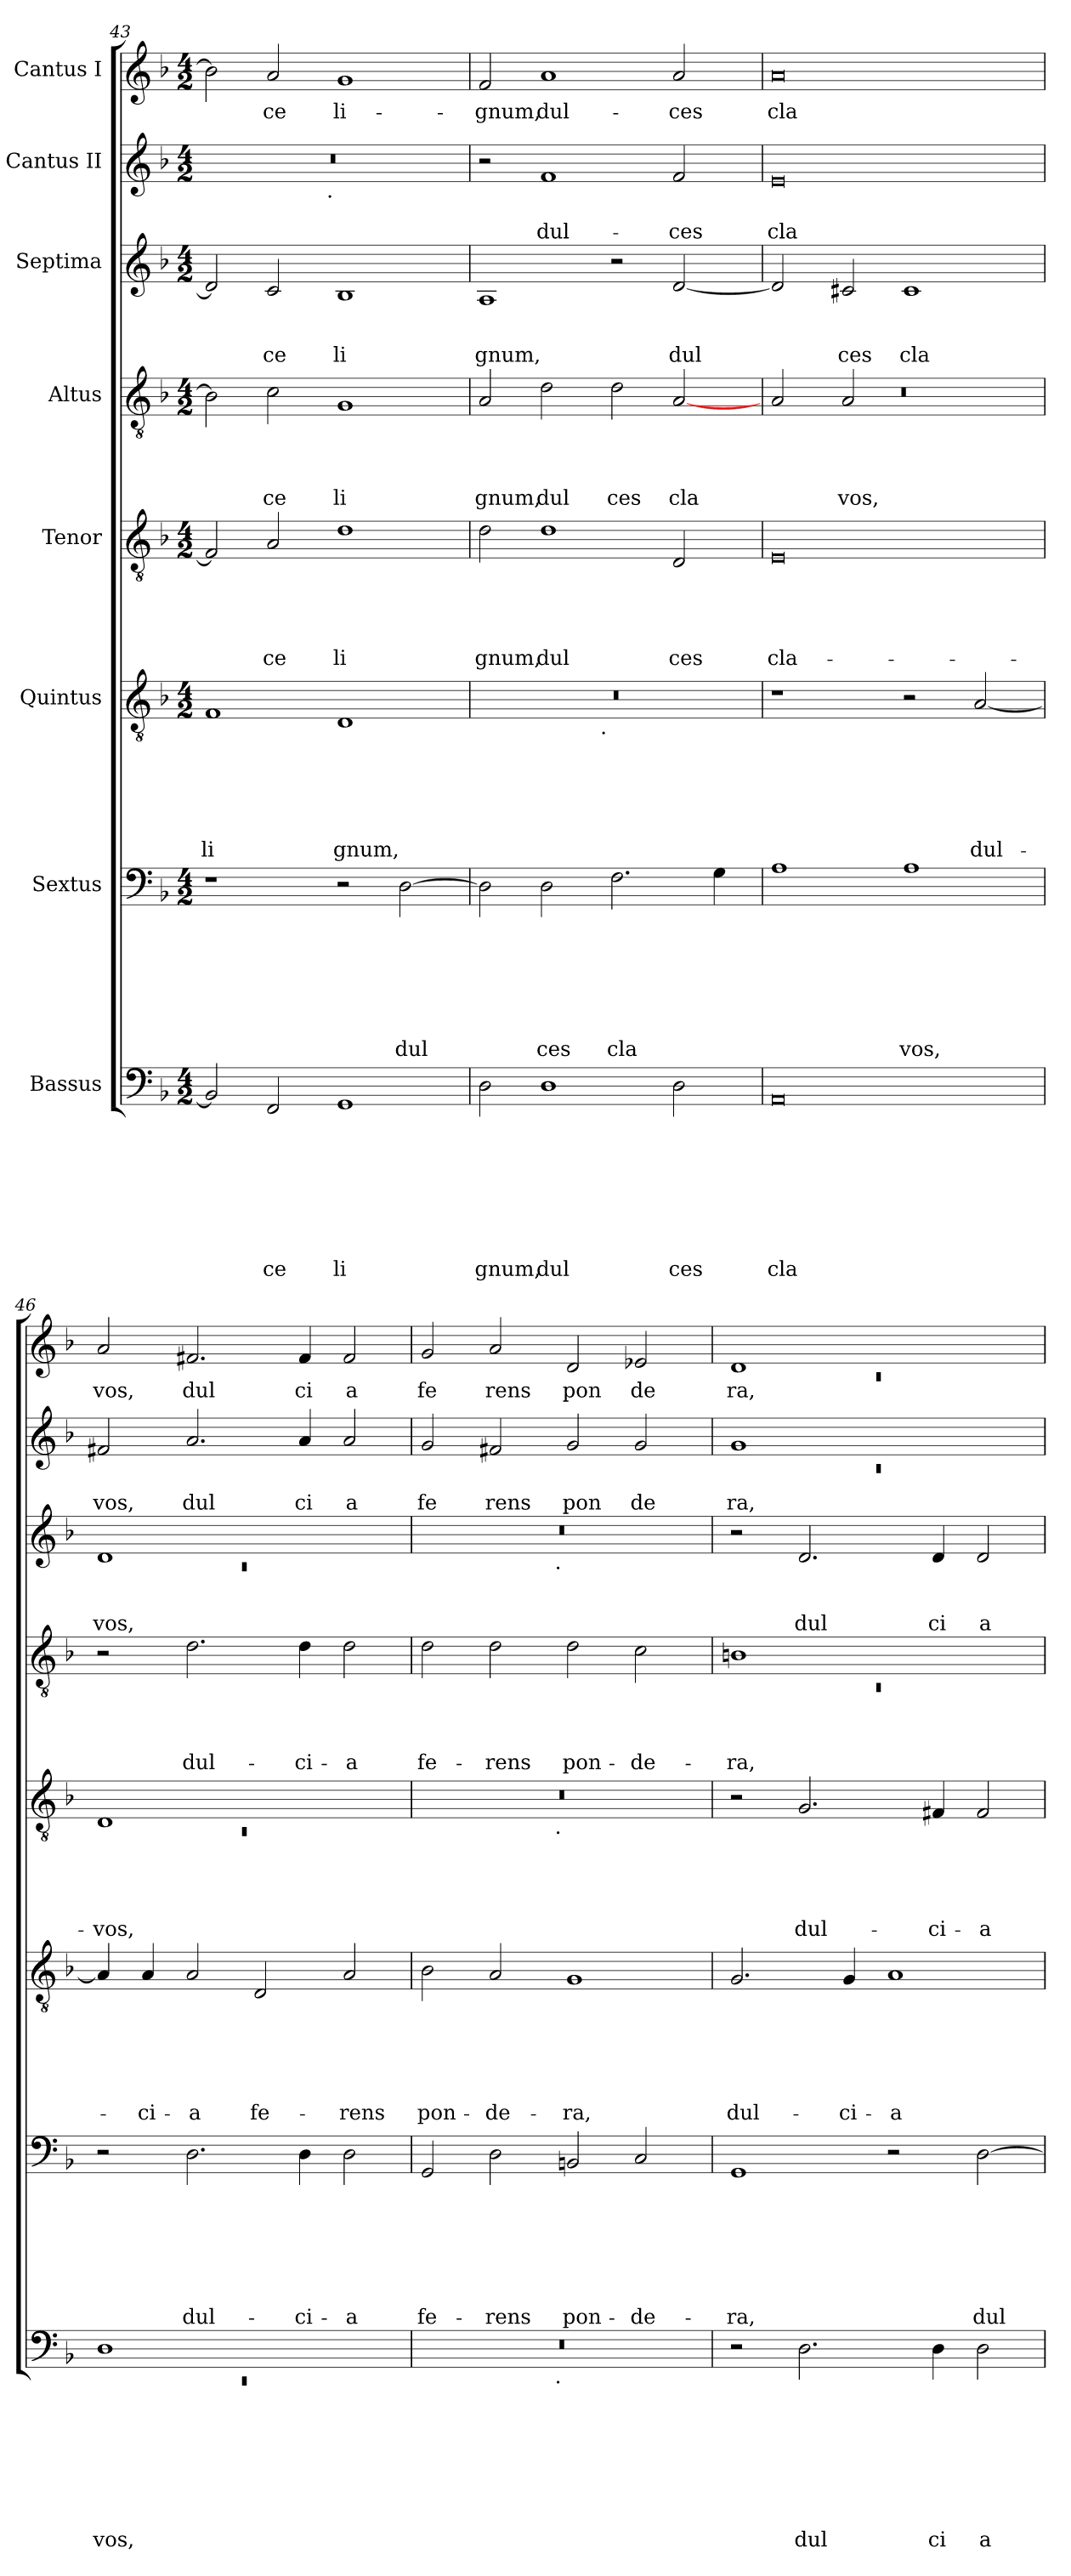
**kern	**text	**text	**text	**text	**text	**text	**text	**text	**kern	**text	**text	**text	**text	**text	**text	**text	**kern	**text	**text	**text	**text	**text	**text	**kern	**text	**text	**text	**text	**text	**kern	**text	**text	**text	**text	**kern	**text	**text	**text	**kern	**text	**text	**kern	**text
*part8	*part8	*part8	*part8	*part8	*part8	*part8	*part8	*part8	*part7	*part7	*part7	*part7	*part7	*part7	*part7	*part7	*part6	*part6	*part6	*part6	*part6	*part6	*part6	*part5	*part5	*part5	*part5	*part5	*part5	*part4	*part4	*part4	*part4	*part4	*part3	*part3	*part3	*part3	*part2	*part2	*part2	*part1	*part1
*staff8	*staff8	*staff8	*staff8	*staff8	*staff8	*staff8	*staff8	*staff8	*staff7	*staff7	*staff7	*staff7	*staff7	*staff7	*staff7	*staff7	*staff6	*staff6	*staff6	*staff6	*staff6	*staff6	*staff6	*staff5	*staff5	*staff5	*staff5	*staff5	*staff5	*staff4	*staff4	*staff4	*staff4	*staff4	*staff3	*staff3	*staff3	*staff3	*staff2	*staff2	*staff2	*staff1	*staff1
*I"Bassus	*	*	*	*	*	*	*	*	*I"Sextus	*	*	*	*	*	*	*	*I"Quintus	*	*	*	*	*	*	*I"Tenor	*	*	*	*	*	*I"Altus	*	*	*	*	*I"Septima	*	*	*	*I"Cantus II	*	*	*I"Cantus I	*
*clefF4	*	*	*	*	*	*	*	*	*clefF4	*	*	*	*	*	*	*	*clefGv2	*	*	*	*	*	*	*clefGv2	*	*	*	*	*	*clefGv2	*	*	*	*	*clefG2	*	*	*	*clefG2	*	*	*clefG2	*
*k[b-]	*	*	*	*	*	*	*	*	*k[b-]	*	*	*	*	*	*	*	*k[b-]	*	*	*	*	*	*	*k[b-]	*	*	*	*	*	*k[b-]	*	*	*	*	*k[b-]	*	*	*	*k[b-]	*	*	*k[b-]	*
*F:	*	*	*	*	*	*	*	*	*F:	*	*	*	*	*	*	*	*F:	*	*	*	*	*	*	*F:	*	*	*	*	*	*F:	*	*	*	*	*F:	*	*	*	*F:	*	*	*F:	*
*M4/2	*	*	*	*	*	*	*	*	*M4/2	*	*	*	*	*	*	*	*M4/2	*	*	*	*	*	*	*M4/2	*	*	*	*	*	*M4/2	*	*	*	*	*M4/2	*	*	*	*M4/2	*	*	*M4/2	*
=43	=43	=43	=43	=43	=43	=43	=43	=43	=43	=43	=43	=43	=43	=43	=43	=43	=43	=43	=43	=43	=43	=43	=43	=43	=43	=43	=43	=43	=43	=43	=43	=43	=43	=43	=43	=43	=43	=43	=43	=43	=43	=43	=43
!	!	!	!	!	!	!	!	!	!	!	!	!	!	!	!	!	!	!	!	!	!	!	!LO:LY:b	!	!	!	!	!	!	!	!	!	!	!	!	!	!	!	!	!	!	!	!
*	*	*	*	*	*	*	*	*	*	*	*	*	*	*	*	*	*	*	*	*	*	*	*	*	*	*	*	*	*	*	*	*	*	*	*	*	*	*	*^	*	*	*	*
2BB-/]	.	.	.	.	.	.	.	.	1r	.	.	.	.	.	.	.	1F	.	.	.	.	.	li	2F/]	.	.	.	.	.	2B-\]	.	.	.	.	2d/]	.	.	.	0r	2ryy	.	.	2b-\]	.
!	!	!	!	!	!	!	!	!LO:LY:b	!	!	!	!	!	!	!	!	!	!	!	!	!	!	!	!	!	!	!	!	!LO:LY:b	!	!	!	!	!LO:LY:b	!	!	!	!LO:LY:b	!	!	!	!	!	!LO:LY:b
2FF/	.	.	.	.	.	.	.	ce	.	.	.	.	.	.	.	.	.	.	.	.	.	.	.	2A/	.	.	.	.	ce	2c\	.	.	.	ce	2c/	.	.	ce	.	4...ryy	.	.	2a/	-ce
!	!	!	!	!	!	!	!	!	!	!	!	!	!	!	!	!	!	!	!	!	!	!	!	!	!	!	!	!	!	!	!	!	!	!	!	!	!	!	!	!LO:TX:b:t=.	!	!	!	!
.	.	.	.	.	.	.	.	.	.	.	.	.	.	.	.	.	.	.	.	.	.	.	.	.	.	.	.	.	.	.	.	.	.	.	.	.	.	.	.	1ryy	.	.	.	.
!	!	!	!	!	!	!	!	!LO:LY:b	!	!	!	!	!	!	!	!	!	!	!	!	!	!	!LO:LY:b	!	!	!	!	!	!LO:LY:b	!	!	!	!	!LO:LY:b	!	!	!	!LO:LY:b	!	!	!	!	!	!LO:LY:b
1GG	.	.	.	.	.	.	.	li	2r	.	.	.	.	.	.	.	1D	.	.	.	.	.	gnum,	1d	.	.	.	.	li	1G	.	.	.	li	1B-	.	.	li	.	.	.	.	1g	li-
!	!	!	!	!	!	!	!	!	!	!	!	!	!	!	!	!LO:LY:b	!	!	!	!	!	!	!	!	!	!	!	!	!	!	!	!	!	!	!	!	!	!	!	!	!	!	!	!
.	.	.	.	.	.	.	.	.	[>2D\	.	.	.	.	.	.	dul	.	.	.	.	.	.	.	.	.	.	.	.	.	.	.	.	.	.	.	.	.	.	.	.	.	.	.	.
.	.	.	.	.	.	.	.	.	.	.	.	.	.	.	.	.	.	.	.	.	.	.	.	.	.	.	.	.	.	.	.	.	.	.	.	.	.	.	.	32ryy	.	.	.	.
=44	=44	=44	=44	=44	=44	=44	=44	=44	=44	=44	=44	=44	=44	=44	=44	=44	=44	=44	=44	=44	=44	=44	=44	=44	=44	=44	=44	=44	=44	=44	=44	=44	=44	=44	=44	=44	=44	=44	=44	=44	=44	=44	=44	=44
!	!	!	!	!	!	!	!	!LO:LY:b	!	!	!	!	!	!	!	!	!	!	!	!	!	!	!	!	!	!	!	!	!LO:LY:b	!	!	!	!	!LO:LY:b	!	!	!	!LO:LY:b	!	!	!	!	!	!LO:LY:b
*	*	*	*	*	*	*	*	*	*	*	*	*	*	*	*	*	*^	*	*	*	*	*	*	*	*	*	*	*	*	*	*	*	*	*	*	*	*	*	*v	*v	*	*	*	*
2D\	.	.	.	.	.	.	.	gnum,	2D\]	.	.	.	.	.	.	.	0r	2ryy	.	.	.	.	.	.	2d\	.	.	.	.	gnum,	2A/	.	.	.	gnum,	1A	.	.	gnum,	2r	.	.	2f/	-gnum,
!	!	!	!	!	!	!	!	!LO:LY:b	!	!	!	!	!	!	!	!LO:LY:b	!	!	!	!	!	!	!	!	!	!	!	!	!	!LO:LY:b	!	!	!	!	!LO:LY:b	!	!	!	!	!	!	!LO:LY:b	!	!LO:LY:b
1D	.	.	.	.	.	.	.	dul	2D\	.	.	.	.	.	.	ces	.	4...ryy	.	.	.	.	.	.	1d	.	.	.	.	dul	2d\	.	.	.	dul	.	.	.	.	1f	.	dul-	1a	dul-
!	!	!	!	!	!	!	!	!	!	!	!	!	!	!	!	!	!	!LO:TX:b:t=.	!	!	!	!	!	!	!	!	!	!	!	!	!	!	!	!	!	!	!	!	!	!	!	!	!	!
.	.	.	.	.	.	.	.	.	.	.	.	.	.	.	.	.	.	1ryy	.	.	.	.	.	.	.	.	.	.	.	.	.	.	.	.	.	.	.	.	.	.	.	.	.	.
!	!	!	!	!	!	!	!	!	!	!	!	!	!	!	!	!LO:LY:b	!	!	!	!	!	!	!	!	!	!	!	!	!	!	!	!	!	!	!LO:LY:b	!	!	!	!	!	!	!	!	!
.	.	.	.	.	.	.	.	.	2.F\	.	.	.	.	.	.	cla	.	.	.	.	.	.	.	.	.	.	.	.	.	.	2d\	.	.	.	ces	2r	.	.	.	.	.	.	.	.
!	!	!	!	!	!	!	!	!LO:LY:b	!	!	!	!	!	!	!	!	!	!	!	!	!	!	!	!	!	!	!	!	!	!LO:LY:b	!	!	!	!	!LO:LY:b	!	!	!	!LO:LY:b	!	!	!LO:LY:b	!	!LO:LY:b
2D\	.	.	.	.	.	.	.	ces	.	.	.	.	.	.	.	.	.	.	.	.	.	.	.	.	2D/	.	.	.	.	ces	[>2A/	.	.	.	cla	[>2d/	.	.	dul	2f/	.	-ces	2a/	-ces
.	.	.	.	.	.	.	.	.	4G\	.	.	.	.	.	.	.	.	.	.	.	.	.	.	.	.	.	.	.	.	.	.	.	.	.	.	.	.	.	.	.	.	.	.	.
.	.	.	.	.	.	.	.	.	.	.	.	.	.	.	.	.	.	32ryy	.	.	.	.	.	.	.	.	.	.	.	.	.	.	.	.	.	.	.	.	.	.	.	.	.	.
!!LO:PB:g=z
=45	=45	=45	=45	=45	=45	=45	=45	=45	=45	=45	=45	=45	=45	=45	=45	=45	=45	=45	=45	=45	=45	=45	=45	=45	=45	=45	=45	=45	=45	=45	=45	=45	=45	=45	=45	=45	=45	=45	=45	=45	=45	=45	=45	=45
*	*	*	*	*	*	*	*	*	*	*	*	*	*	*	*	*	*	*	*	*	*	*	*	*	*	*	*	*	*	*	*^	*	*	*	*	*	*	*	*	*	*	*	*	*
*	*	*	*	*	*	*	*	*	*	*	*	*	*	*	*	*	*	*	*	*	*	*	*	*	*	*	*	*	*	*	*	*^	*	*	*	*	*	*	*	*	*	*	*	*	*
!	!	!	!	!	!	!	!	!LO:LY:b	!	!	!	!	!	!	!	!	!	!	!	!	!	!	!	!	!	!	!	!	!	!LO:LY:b	!	!	!LO:N:vis=1	!	!	!	!	!	!	!	!	!	!	!LO:LY:b	!	!LO:LY:b
*	*	*	*	*	*	*	*	*	*	*	*	*	*	*	*	*	*v	*v	*	*	*	*	*	*	*	*	*	*	*	*	*	*	*	*	*	*	*	*	*	*	*	*	*	*	*	*
0AA	.	.	.	.	.	.	.	cla	1A	.	.	.	.	.	.	.	1r	.	.	.	.	.	.	0E	.	.	.	.	cla-	32ryy	2A/	0r	.	.	.	.	2d/]	.	.	.	0e	.	cla	0a	cla
.	.	.	.	.	.	.	.	.	.	.	.	.	.	.	.	.	.	.	.	.	.	.	.	.	.	.	.	.	.	1ryy	.	.	.	.	.	.	.	.	.	.	.	.	.	.	.
!	!	!	!	!	!	!	!	!	!	!	!	!	!	!	!	!	!	!	!	!	!	!	!	!	!	!	!	!	!	!	!	!	!	!	!	!LO:LY:b	!	!	!	!LO:LY:b	!	!	!	!	!
.	.	.	.	.	.	.	.	.	.	.	.	.	.	.	.	.	.	.	.	.	.	.	.	.	.	.	.	.	.	.	2A/	.	.	.	.	vos,	2c#X/	.	.	ces	.	.	.	.	.
!	!	!	!	!	!	!	!	!	!	!	!	!	!	!	!	!LO:LY:b	!	!	!	!	!	!	!	!	!	!	!	!	!	!	!	!	!	!	!	!	!	!	!	!LO:LY:b	!	!	!	!	!
.	.	.	.	.	.	.	.	.	1A	.	.	.	.	.	.	vos,	2r	.	.	.	.	.	.	.	.	.	.	.	.	.	1ryy	.	.	.	.	.	1c#	.	.	cla	.	.	.	.	.
.	.	.	.	.	.	.	.	.	.	.	.	.	.	.	.	.	.	.	.	.	.	.	.	.	.	.	.	.	.	2ryy	.	.	.	.	.	.	.	.	.	.	.	.	.	.	.
!	!	!	!	!	!	!	!	!	!	!	!	!	!	!	!	!	!	!	!	!	!	!	!LO:LY:b	!	!	!	!	!	!	!	!	!	!	!	!	!	!	!	!	!	!	!	!	!	!
.	.	.	.	.	.	.	.	.	.	.	.	.	.	.	.	.	[<2A/	.	.	.	.	.	dul-	.	.	.	.	.	.	.	.	.	.	.	.	.	.	.	.	.	.	.	.	.	.
.	.	.	.	.	.	.	.	.	.	.	.	.	.	.	.	.	.	.	.	.	.	.	.	.	.	.	.	.	.	4...ryy	.	.	.	.	.	.	.	.	.	.	.	.	.	.	.
*	*	*	*	*	*	*	*	*	*	*	*	*	*	*	*	*	*	*	*	*	*	*	*	*	*	*	*	*	*	*v	*v	*v	*	*	*	*	*	*	*	*	*	*	*	*	*
=46	=46	=46	=46	=46	=46	=46	=46	=46	=46	=46	=46	=46	=46	=46	=46	=46	=46	=46	=46	=46	=46	=46	=46	=46	=46	=46	=46	=46	=46	=46	=46	=46	=46	=46	=46	=46	=46	=46	=46	=46	=46	=46	=46
*^	*	*	*	*	*	*	*	*	*	*	*	*	*	*	*	*	*	*	*	*	*	*	*	*^	*	*	*	*	*	*	*	*	*	*	*^	*	*	*	*	*	*	*	*
!	!LO:N:vis=1	!	!	!	!	!	!	!	!LO:LY:b	!	!	!	!	!	!	!	!	!	!	!	!	!	!	!	!	!LO:N:vis=1	!	!	!	!	!LO:LY:b	!	!	!	!	!	!	!LO:N:vis=1	!	!	!LO:LY:b	!	!	!LO:LY:b	!	!LO:LY:b
1D	0rEE	.	.	.	.	.	.	.	vos,	2r	.	.	.	.	.	.	.	4A/]	.	.	.	.	.	.	1D	0rC	.	.	.	.	-vos,	2r	.	.	.	.	1d	0rc	.	.	vos,	2f#X/	.	vos,	2a/	vos,
!	!	!	!	!	!	!	!	!	!	!	!	!	!	!	!	!	!	!	!	!	!	!	!	!LO:LY:b	!	!	!	!	!	!	!	!	!	!	!	!	!	!	!	!	!	!	!	!	!	!
.	.	.	.	.	.	.	.	.	.	.	.	.	.	.	.	.	.	4A/	.	.	.	.	.	-ci-	.	.	.	.	.	.	.	.	.	.	.	.	.	.	.	.	.	.	.	.	.	.
!	!	!	!	!	!	!	!	!	!	!	!	!	!	!	!	!	!LO:LY:b	!	!	!	!	!	!	!LO:LY:b	!	!	!	!	!	!	!	!	!	!	!	!LO:LY:b	!	!	!	!	!	!	!	!LO:LY:b	!	!LO:LY:b
.	.	.	.	.	.	.	.	.	.	2.D\	.	.	.	.	.	.	dul-	2A/	.	.	.	.	.	-a	.	.	.	.	.	.	.	2.d\	.	.	.	dul-	.	.	.	.	.	2.a/	.	dul	2.f#X/	dul
!	!	!	!	!	!	!	!	!	!	!	!	!	!	!	!	!	!	!	!	!	!	!	!	!LO:LY:b	!	!	!	!	!	!	!	!	!	!	!	!	!	!	!	!	!	!	!	!	!	!
1ryy	.	.	.	.	.	.	.	.	.	.	.	.	.	.	.	.	.	2D/	.	.	.	.	.	fe-	1ryy	.	.	.	.	.	.	.	.	.	.	.	1ryy	.	.	.	.	.	.	.	.	.
!	!	!	!	!	!	!	!	!	!	!	!	!	!	!	!	!	!LO:LY:b	!	!	!	!	!	!	!	!	!	!	!	!	!	!	!	!	!	!	!LO:LY:b	!	!	!	!	!	!	!	!LO:LY:b	!	!LO:LY:b
.	.	.	.	.	.	.	.	.	.	4D\	.	.	.	.	.	.	-ci-	.	.	.	.	.	.	.	.	.	.	.	.	.	.	4d\	.	.	.	-ci-	.	.	.	.	.	4a/	.	ci	4f#/	ci
!	!	!	!	!	!	!	!	!	!	!	!	!	!	!	!	!	!LO:LY:b	!	!	!	!	!	!	!LO:LY:b	!	!	!	!	!	!	!	!	!	!	!	!LO:LY:b	!	!	!	!	!	!	!	!LO:LY:b	!	!LO:LY:b
.	.	.	.	.	.	.	.	.	.	2D\	.	.	.	.	.	.	-a	2A/	.	.	.	.	.	-rens	.	.	.	.	.	.	.	2d\	.	.	.	-a	.	.	.	.	.	2a/	.	a	2f#/	a
=47	=47	=47	=47	=47	=47	=47	=47	=47	=47	=47	=47	=47	=47	=47	=47	=47	=47	=47	=47	=47	=47	=47	=47	=47	=47	=47	=47	=47	=47	=47	=47	=47	=47	=47	=47	=47	=47	=47	=47	=47	=47	=47	=47	=47	=47	=47
!	!	!	!	!	!	!	!	!	!	!	!	!	!	!	!	!	!LO:LY:b	!	!	!	!	!	!	!LO:LY:b	!	!	!	!	!	!	!	!	!	!	!	!LO:LY:b	!	!	!	!	!	!	!	!LO:LY:b	!	!LO:LY:b
0r	2ryy	.	.	.	.	.	.	.	.	2GG/	.	.	.	.	.	.	fe-	2B-\	.	.	.	.	.	pon-	0r	2ryy	.	.	.	.	.	2d\	.	.	.	fe-	0r	2ryy	.	.	.	2g/	.	fe	2g/	fe
!	!	!	!	!	!	!	!	!	!	!	!	!	!	!	!	!	!LO:LY:b	!	!	!	!	!	!	!LO:LY:b	!	!	!	!	!	!	!	!	!	!	!	!LO:LY:b	!	!	!	!	!	!	!	!LO:LY:b	!	!LO:LY:b
.	4...ryy	.	.	.	.	.	.	.	.	2D\	.	.	.	.	.	.	-rens	2A/	.	.	.	.	.	-de-	.	4...ryy	.	.	.	.	.	2d\	.	.	.	-rens	.	4...ryy	.	.	.	2f#X/	.	rens	2a/	rens
!	!	!	!	!	!	!	!	!	!	!	!	!	!	!	!	!	!	!	!	!	!	!	!	!	!	!	!	!	!	!	!	!	!	!	!	!	!	!LO:TX:b:t=.	!	!	!	!	!	!	!	!
!	!	!	!	!	!	!	!	!	!	!	!	!	!	!	!	!	!	!	!	!	!	!	!	!	!	!LO:TX:b:t=.	!	!	!	!	!	!	!	!	!	!	!	!	!	!	!	!	!	!	!	!
!	!LO:TX:b:t=.	!	!	!	!	!	!	!	!	!	!	!	!	!	!	!	!	!	!	!	!	!	!	!	!	!	!	!	!	!	!	!	!	!	!	!	!	!	!	!	!	!	!	!	!	!
.	1ryy	.	.	.	.	.	.	.	.	.	.	.	.	.	.	.	.	.	.	.	.	.	.	.	.	1ryy	.	.	.	.	.	.	.	.	.	.	.	1ryy	.	.	.	.	.	.	.	.
!	!	!	!	!	!	!	!	!	!	!	!	!	!	!	!	!	!LO:LY:b	!	!	!	!	!	!	!LO:LY:b	!	!	!	!	!	!	!	!	!	!	!	!LO:LY:b	!	!	!	!	!	!	!	!LO:LY:b	!	!LO:LY:b
.	.	.	.	.	.	.	.	.	.	2BBn/	.	.	.	.	.	.	pon-	1G	.	.	.	.	.	-ra,	.	.	.	.	.	.	.	2d\	.	.	.	pon-	.	.	.	.	.	2g/	.	pon	2d/	pon
!	!	!	!	!	!	!	!	!	!	!	!	!	!	!	!	!	!LO:LY:b	!	!	!	!	!	!	!	!	!	!	!	!	!	!	!	!	!	!	!LO:LY:b	!	!	!	!	!	!	!	!LO:LY:b	!	!LO:LY:b
.	.	.	.	.	.	.	.	.	.	2C/	.	.	.	.	.	.	-de-	.	.	.	.	.	.	.	.	.	.	.	.	.	.	2c\	.	.	.	-de-	.	.	.	.	.	2g/	.	de	2e-X</	de
.	32ryy	.	.	.	.	.	.	.	.	.	.	.	.	.	.	.	.	.	.	.	.	.	.	.	.	32ryy	.	.	.	.	.	.	.	.	.	.	.	32ryy	.	.	.	.	.	.	.	.
=48	=48	=48	=48	=48	=48	=48	=48	=48	=48	=48	=48	=48	=48	=48	=48	=48	=48	=48	=48	=48	=48	=48	=48	=48	=48	=48	=48	=48	=48	=48	=48	=48	=48	=48	=48	=48	=48	=48	=48	=48	=48	=48	=48	=48	=48	=48
*	*	*	*	*	*	*	*	*	*	*	*	*	*	*	*	*	*	*	*	*	*	*	*	*	*	*	*	*	*	*	*	*^	*	*	*	*	*	*	*	*	*	*^	*	*	*^	*
!	!	!	!	!	!	!	!	!	!	!	!	!	!	!	!	!	!LO:LY:b	!	!	!	!	!	!	!LO:LY:b	!	!	!	!	!	!	!	!	!LO:N:vis=1	!	!	!	!LO:LY:b	!	!	!	!	!	!	!LO:N:vis=1	!	!LO:LY:b	!	!LO:N:vis=1	!LO:LY:b
*v	*v	*	*	*	*	*	*	*	*	*	*	*	*	*	*	*	*	*	*	*	*	*	*	*	*v	*v	*	*	*	*	*	*	*	*	*	*	*	*v	*v	*	*	*	*	*	*	*	*	*	*
2r	.	.	.	.	.	.	.	.	1GG	.	.	.	.	.	.	-ra,	2.G/	.	.	.	.	.	dul-	2r	.	.	.	.	.	1Bn	0rC	.	.	.	-ra,	2r	.	.	.	1g	0rc	.	ra,	1d	0rc	ra,
!	!	!	!	!	!	!	!	!LO:LY:b	!	!	!	!	!	!	!	!	!	!	!	!	!	!	!	!	!	!	!	!	!LO:LY:b	!	!	!	!	!	!	!	!	!	!LO:LY:b	!	!	!	!	!	!	!
2.D\	.	.	.	.	.	.	.	dul	.	.	.	.	.	.	.	.	.	.	.	.	.	.	.	2.G/	.	.	.	.	dul-	.	.	.	.	.	.	2.d/	.	.	dul	.	.	.	.	.	.	.
!	!	!	!	!	!	!	!	!	!	!	!	!	!	!	!	!	!	!	!	!	!	!	!LO:LY:b	!	!	!	!	!	!	!	!	!	!	!	!	!	!	!	!	!	!	!	!	!	!	!
.	.	.	.	.	.	.	.	.	.	.	.	.	.	.	.	.	4G/	.	.	.	.	.	-ci-	.	.	.	.	.	.	.	.	.	.	.	.	.	.	.	.	.	.	.	.	.	.	.
!	!	!	!	!	!	!	!	!	!	!	!	!	!	!	!	!	!	!	!	!	!	!	!LO:LY:b	!	!	!	!	!	!	!	!	!	!	!	!	!	!	!	!	!	!	!	!	!	!	!
.	.	.	.	.	.	.	.	.	2r	.	.	.	.	.	.	.	1A	.	.	.	.	.	-a	.	.	.	.	.	.	1ryy	.	.	.	.	.	.	.	.	.	1ryy	.	.	.	1ryy	.	.
!	!	!	!	!	!	!	!	!LO:LY:b	!	!	!	!	!	!	!	!	!	!	!	!	!	!	!	!	!	!	!	!	!LO:LY:b	!	!	!	!	!	!	!	!	!	!LO:LY:b	!	!	!	!	!	!	!
4D\	.	.	.	.	.	.	.	ci	.	.	.	.	.	.	.	.	.	.	.	.	.	.	.	4F#X/	.	.	.	.	-ci-	.	.	.	.	.	.	4d/	.	.	ci	.	.	.	.	.	.	.
!	!	!	!	!	!	!	!	!LO:LY:b	!	!	!	!	!	!	!	!LO:LY:b	!	!	!	!	!	!	!	!	!	!	!	!	!LO:LY:b	!	!	!	!	!	!	!	!	!	!LO:LY:b	!	!	!	!	!	!	!
2D\	.	.	.	.	.	.	.	a	[>2D\	.	.	.	.	.	.	dul-	.	.	.	.	.	.	.	2F#/	.	.	.	.	-a	.	.	.	.	.	.	2d/	.	.	a	.	.	.	.	.	.	.
*	*	*	*	*	*	*	*	*	*	*	*	*	*	*	*	*	*	*	*	*	*	*	*	*	*	*	*	*	*	*	*	*	*	*	*	*	*	*	*	*v	*v	*	*	*	*	*
*	*	*	*	*	*	*	*	*	*	*	*	*	*	*	*	*	*	*	*	*	*	*	*	*	*	*	*	*	*	*v	*v	*	*	*	*	*	*	*	*	*	*	*	*v	*v	*
=	=	=	=	=	=	=	=	=	=	=	=	=	=	=	=	=	=	=	=	=	=	=	=	=	=	=	=	=	=	=	=	=	=	=	=	=	=	=	=	=	=	=	=
*-	*-	*-	*-	*-	*-	*-	*-	*-	*-	*-	*-	*-	*-	*-	*-	*-	*-	*-	*-	*-	*-	*-	*-	*-	*-	*-	*-	*-	*-	*-	*-	*-	*-	*-	*-	*-	*-	*-	*-	*-	*-	*-	*-
